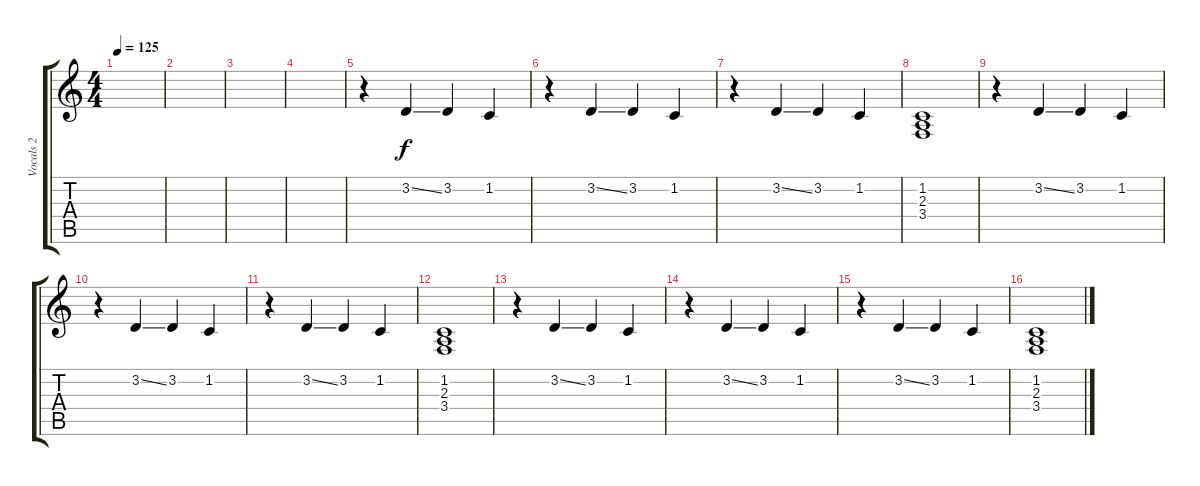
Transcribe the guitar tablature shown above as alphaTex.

\track ("Vocals 2" "Vocals 2") {instrument choiraahs}
\staff {score tabs}
\tuning (E4 B3 G3 D3 A2 E2) {hide}
\ts (4 4)
\tempo 125
\clef g2
\ks c
|
|
|
|
r.4 3.2{ss}.4 3.2.4 1.2.4 |
r.4 3.2{ss}.4 3.2.4 1.2.4 |
r.4 3.2{ss}.4 3.2.4 1.2.4 |
(1.2 2.3 3.4).1 |
r.4 3.2{ss}.4 3.2.4 1.2.4 |
r.4 3.2{ss}.4 3.2.4 1.2.4 |
r.4 3.2{ss}.4 3.2.4 1.2.4 |
(1.2 2.3 3.4).1 |
r.4 3.2{ss}.4 3.2.4 1.2.4 |
r.4 3.2{ss}.4 3.2.4 1.2.4 |
r.4 3.2{ss}.4 3.2.4 1.2.4 |
(1.2 2.3 3.4).1
